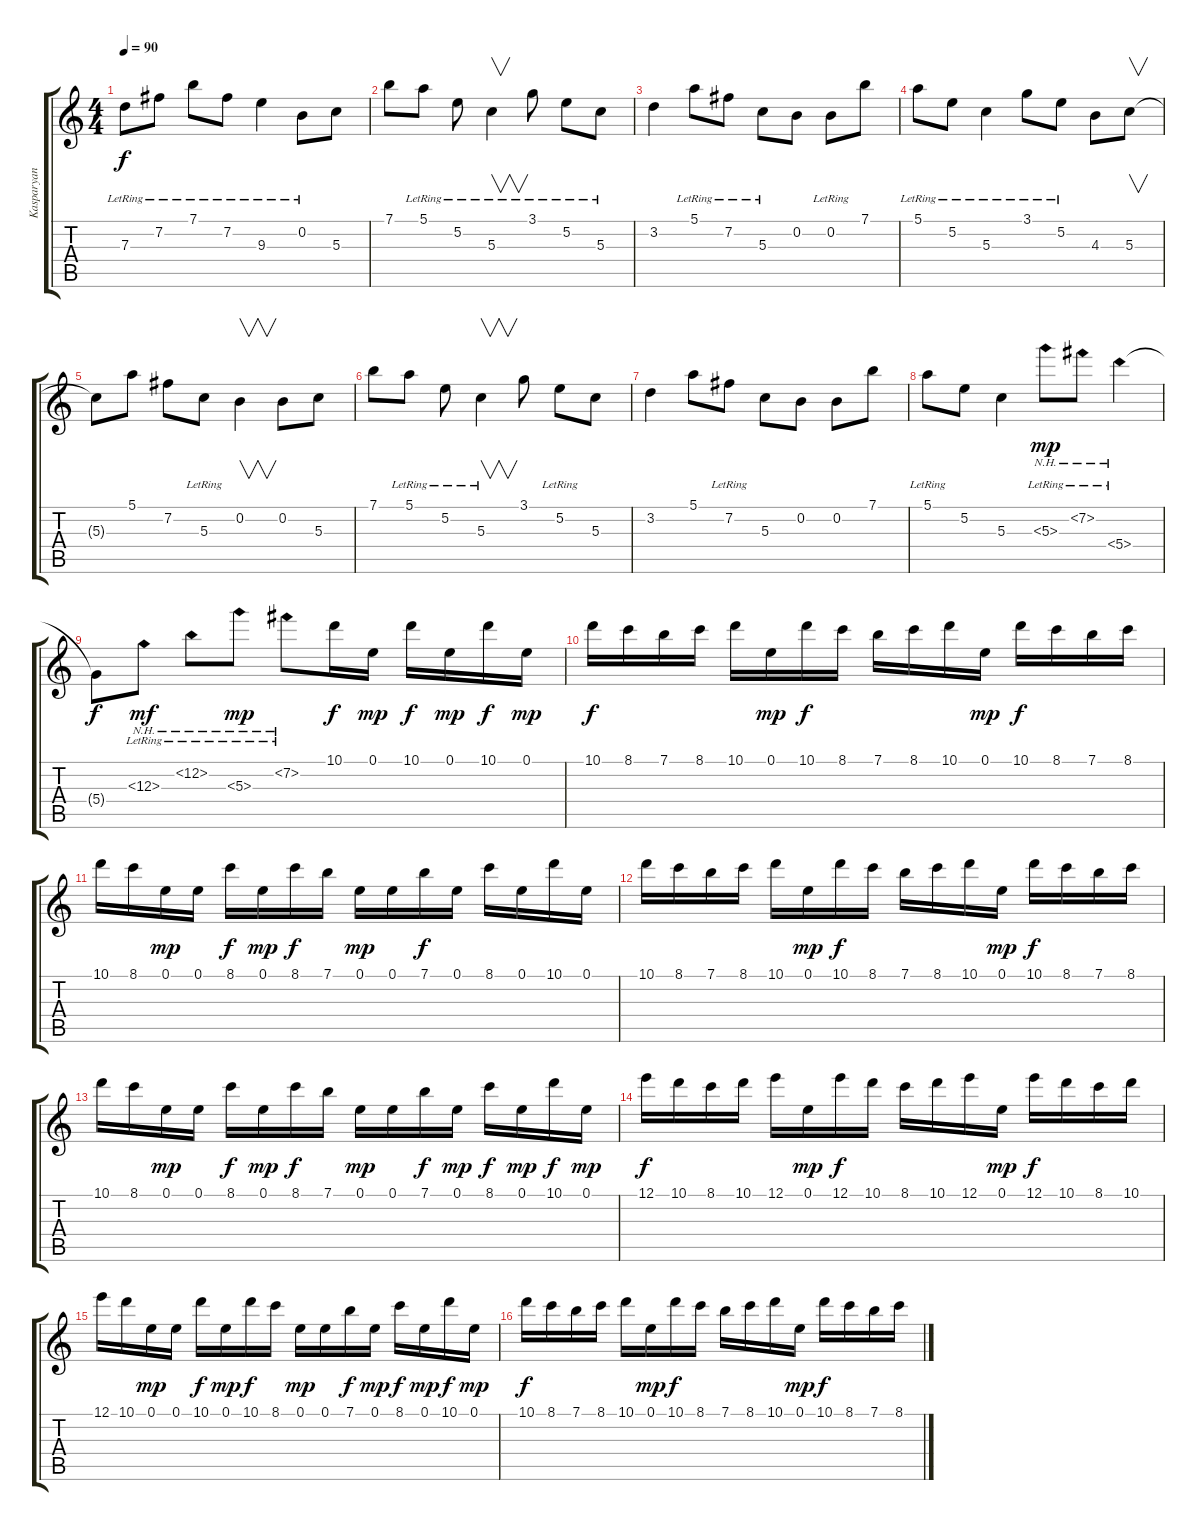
\track ("Kasparyan" "Kasparyan") {instrument acousticguitarsteel}
\staff {score tabs}
\tuning (E4 B3 G3 D3 A2 E2) {hide}
\ts (4 4)
\tempo 90
\clef g2
\ks c
7.3{lr}.8{dy f} 7.2{lr}.8 7.1{lr}.8 7.2{lr}.8 9.3{lr}.4 0.2{lr}.8 5.3.8 |
7.1.8 5.1{lr}.8 5.2{lr}.8 5.3{lr}.4{v} 3.1{lr}.8 5.2{lr}.8 5.3{lr}.8 |
3.2.4 5.1{lr}.8 7.2{lr}.8 5.3{lr}.8 0.2.8 0.2{lr}.8 7.1.8 |
5.1{lr}.8 5.2{lr}.8 5.3{lr}.4 3.1{lr}.8 5.2{lr}.8 4.3.8 5.3.8{v} |
5.3{t}.8 5.1.8 7.2.8 5.3{lr}.8 0.2.4{v} 0.2.8 5.3.8 |
7.1.8 5.1{lr}.8 5.2{lr}.8 5.3{lr}.4{v} 3.1.8 5.2{lr}.8 5.3.8 |
3.2.4 5.1.8 7.2{lr}.8 5.3.8 0.2.8 0.2.8 7.1.8 |
5.1{lr}.8 5.2.8 5.3.4 5.3{nh lr}.8{dy mp instrument acousticguitarnylon} 7.2{nh lr}.8 5.4{nh lr}.4 |
5.4{t}.8{dy f} 12.3{nh lr}.8{dy mf} 12.2{nh lr}.8 5.3{nh lr}.8{dy mp} 7.2{nh lr}.8 10.1.16{dy f instrument acousticguitarsteel} 0.1.16{dy mp} 10.1.16{dy f} 0.1.16{dy mp} 10.1.16{dy f} 0.1.16{dy mp} |
10.1.16{dy f} 8.1.16 7.1.16 8.1.16 10.1.16 0.1.16{dy mp} 10.1.16{dy f} 8.1.16 7.1.16 8.1.16 10.1.16 0.1.16{dy mp} 10.1.16{dy f} 8.1.16 7.1.16 8.1.16 |
10.1.16 8.1.16 0.1.16{dy mp} 0.1.16 8.1.16{dy f} 0.1.16{dy mp} 8.1.16{dy f} 7.1.16 0.1.16{dy mp} 0.1.16 7.1.16{dy f} 0.1.16 8.1.16 0.1.16 10.1.16 0.1.16 |
10.1.16 8.1.16 7.1.16 8.1.16 10.1.16 0.1.16{dy mp} 10.1.16{dy f} 8.1.16 7.1.16 8.1.16 10.1.16 0.1.16{dy mp} 10.1.16{dy f} 8.1.16 7.1.16 8.1.16 |
10.1.16 8.1.16 0.1.16{dy mp} 0.1.16 8.1.16{dy f} 0.1.16{dy mp} 8.1.16{dy f} 7.1.16 0.1.16{dy mp} 0.1.16 7.1.16{dy f} 0.1.16{dy mp} 8.1.16{dy f} 0.1.16{dy mp} 10.1.16{dy f} 0.1.16{dy mp} |
12.1.16{dy f} 10.1.16 8.1.16 10.1.16 12.1.16 0.1.16{dy mp} 12.1.16{dy f} 10.1.16 8.1.16 10.1.16 12.1.16 0.1.16{dy mp} 12.1.16{dy f} 10.1.16 8.1.16 10.1.16 |
12.1.16 10.1.16 0.1.16{dy mp} 0.1.16 10.1.16{dy f} 0.1.16{dy mp} 10.1.16{dy f} 8.1.16 0.1.16{dy mp} 0.1.16 7.1.16{dy f} 0.1.16{dy mp} 8.1.16{dy f} 0.1.16{dy mp} 10.1.16{dy f} 0.1.16{dy mp} |
10.1.16{dy f} 8.1.16 7.1.16 8.1.16 10.1.16 0.1.16{dy mp} 10.1.16{dy f} 8.1.16 7.1.16 8.1.16 10.1.16 0.1.16{dy mp} 10.1.16{dy f} 8.1.16 7.1.16 8.1.16
